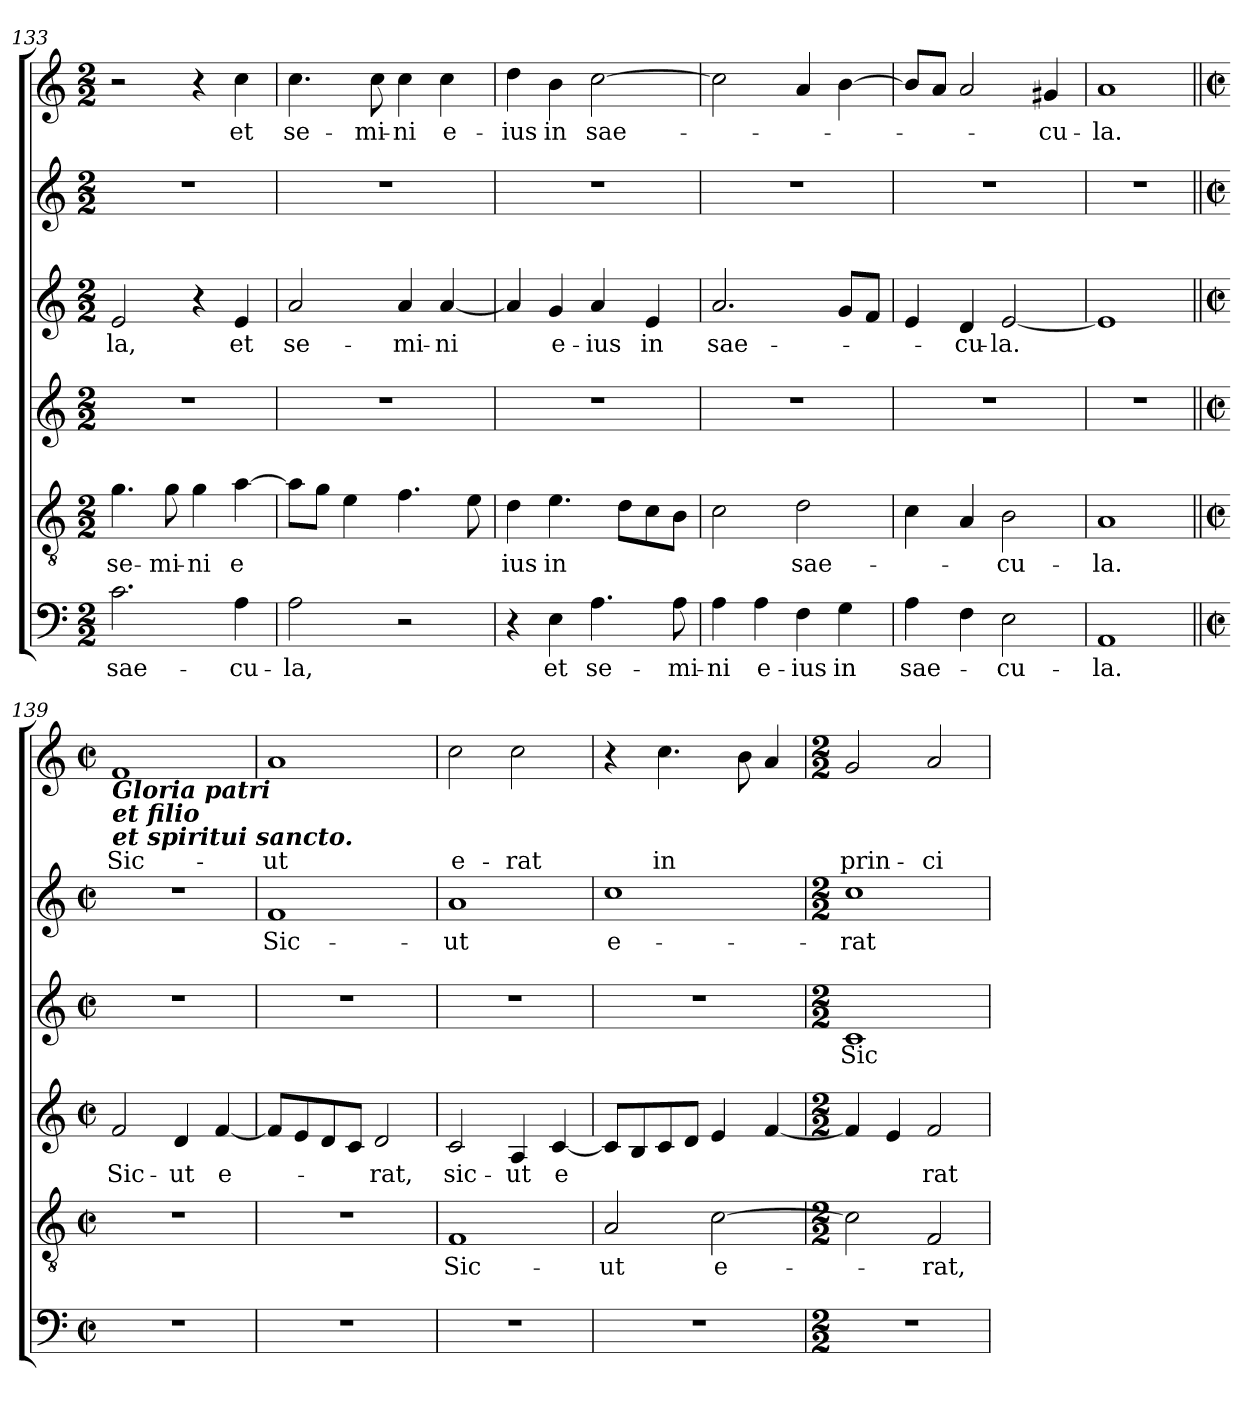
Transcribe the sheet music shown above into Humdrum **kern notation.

**kern	**text	**kern	**text	**kern	**text	**kern	**text	**kern	**text	**kern	**text
*part6	*part6	*part5	*part5	*part4	*part4	*part3	*part3	*part2	*part2	*part1	*part1
*staff6	*staff6	*staff5	*staff5	*staff4	*staff4	*staff3	*staff3	*staff2	*staff2	*staff1	*staff1
*clefF4	*	*clefGv2	*	*clefG2	*	*clefG2	*	*clefG2	*	*clefG2	*
*k[]	*	*k[]	*	*k[]	*	*k[]	*	*k[]	*	*k[]	*
*C:	*	*C:	*	*C:	*	*C:	*	*C:	*	*C:	*
*M2/2	*	*M2/2	*	*M2/2	*	*M2/2	*	*M2/2	*	*M2/2	*
=133	=133	=133	=133	=133	=133	=133	=133	=133	=133	=133	=133
!	!LO:LY:b	!	!LO:LY:b	!	!	!	!LO:LY:b	!	!	!	!
2.c\	sae-	4.g\	se-	1r	.	2e/	-la,	1r	.	2r	.
!	!	!	!LO:LY:b	!	!	!	!	!	!	!	!
.	.	8g\	-mi-	.	.	.	.	.	.	.	.
!	!	!	!LO:LY:b	!	!	!	!	!	!	!	!
.	.	4g\	-ni	.	.	4r	.	.	.	4r	.
!	!LO:LY:b	!	!LO:LY:b	!	!	!	!LO:LY:b	!	!	!	!LO:LY:b
4A\	-cu-	[4a\	e	.	.	4e/	et	.	.	4cc\	et
=134	=134	=134	=134	=134	=134	=134	=134	=134	=134	=134	=134
!	!LO:LY:b	!	!	!	!	!	!LO:LY:b	!	!	!	!LO:LY:b
2A\	-la,	8a\L]	.	1r	.	2a/	se-	1r	.	4.cc\	se-
.	.	8g\J	.	.	.	.	.	.	.	.	.
.	.	4e\	.	.	.	.	.	.	.	.	.
!	!	!	!	!	!	!	!	!	!	!	!LO:LY:b
.	.	.	.	.	.	.	.	.	.	8cc\	-mi-
!	!	!	!	!	!	!	!LO:LY:b	!	!	!	!LO:LY:b
2r	.	4.f\	.	.	.	4a/	-mi-	.	.	4cc\	-ni
!	!	!	!	!	!	!	!LO:LY:b	!	!	!	!LO:LY:b
.	.	.	.	.	.	[4a/	-ni	.	.	4cc\	e-
.	.	8e\	.	.	.	.	.	.	.	.	.
=135	=135	=135	=135	=135	=135	=135	=135	=135	=135	=135	=135
!	!	!	!LO:LY:b	!	!	!	!	!	!	!	!LO:LY:b
4r	.	4d\	ius	1r	.	4a/]	.	1r	.	4dd\	-ius
!	!LO:LY:b	!	!LO:LY:b	!	!	!	!LO:LY:b	!	!	!	!LO:LY:b
4E\	et	4.e\	in	.	.	4g/	e-	.	.	4b\	in
!	!LO:LY:b	!	!	!	!	!	!LO:LY:b	!	!	!	!LO:LY:b
4.A\	se-	.	.	.	.	4a/	-ius	.	.	[2cc\	sae-
.	.	8d\L	.	.	.	.	.	.	.	.	.
!	!	!	!	!	!	!	!LO:LY:b	!	!	!	!
.	.	8c\	.	.	.	4e/	in	.	.	.	.
!	!LO:LY:b	!	!	!	!	!	!	!	!	!	!
8A\	-mi-	8B\J	.	.	.	.	.	.	.	.	.
=136	=136	=136	=136	=136	=136	=136	=136	=136	=136	=136	=136
!	!LO:LY:b	!	!	!	!	!	!LO:LY:b	!	!	!	!
4A\	-ni	2c\	.	1r	.	2.a/	sae-	1r	.	2cc\]	.
!	!LO:LY:b	!	!	!	!	!	!	!	!	!	!
4A\	e-	.	.	.	.	.	.	.	.	.	.
!	!LO:LY:b	!	!LO:LY:b	!	!	!	!	!	!	!	!
4F\	-ius	2d\	sae-	.	.	.	.	.	.	4a/	.
!	!LO:LY:b	!	!	!	!	!	!	!	!	!	!
4G\	in	.	.	.	.	8g/L	.	.	.	[4b\	.
.	.	.	.	.	.	8f/J	.	.	.	.	.
=137	=137	=137	=137	=137	=137	=137	=137	=137	=137	=137	=137
!	!LO:LY:b	!	!	!	!	!	!	!	!	!	!
4A\	sae-	4c\	.	1r	.	4e/	.	1r	.	8b/L]	.
.	.	.	.	.	.	.	.	.	.	8a/J	.
!	!	!	!	!	!	!	!LO:LY:b	!	!	!	!
4F\	.	4A/	.	.	.	4d/	-cu-	.	.	2a/	.
!	!LO:LY:b	!	!LO:LY:b	!	!	!	!LO:LY:b	!	!	!	!
2E\	-cu-	2B\	-cu-	.	.	[2e/	-la.	.	.	.	.
!	!	!	!	!	!	!	!	!	!	!	!LO:LY:b
.	.	.	.	.	.	.	.	.	.	4g#/	-cu-
=138	=138	=138	=138	=138	=138	=138	=138	=138	=138	=138	=138
!	!LO:LY:b	!	!LO:LY:b	!	!	!	!	!	!	!	!LO:LY:b
1AA	-la.	1A	-la.	1r	.	1e]	.	1r	.	1a	-la.
!!LO:PB:g=z
=139||	=139||	=139||	=139||	=139||	=139||	=139||	=139||	=139||	=139||	=139||	=139||
*M2/2	*	*M2/2	*	*M2/2	*	*M2/2	*	*M2/2	*	*M2/2	*
*met(c|)	*	*met(c|)	*	*met(c|)	*	*met(c|)	*	*met(c|)	*	*met(c|)	*
!	!	!	!	!	!	!	!	!	!	!LO:TX:b:Bi:t=Gloria patri \net filio\net spiritui sancto.	!
!	!	!	!	!	!LO:LY:b	!	!	!	!	!	!LO:LY:b
1r	.	1r	.	2f/	Sic-	1r	.	1r	.	1f	Sic-
!	!	!	!	!	!LO:LY:b	!	!	!	!	!	!
.	.	.	.	4d/	-ut	.	.	.	.	.	.
!	!	!	!	!	!LO:LY:b	!	!	!	!	!	!
.	.	.	.	[4f/	e-	.	.	.	.	.	.
=140	=140	=140	=140	=140	=140	=140	=140	=140	=140	=140	=140
!	!	!	!	!	!	!	!	!	!LO:LY:b	!	!LO:LY:b
1r	.	1r	.	8f/L]	.	1r	.	1f	Sic-	1a	-ut
.	.	.	.	8e/	.	.	.	.	.	.	.
.	.	.	.	8d/	.	.	.	.	.	.	.
.	.	.	.	8c/J	.	.	.	.	.	.	.
!	!	!	!	!	!LO:LY:b	!	!	!	!	!	!
.	.	.	.	2d/	-rat,	.	.	.	.	.	.
=141	=141	=141	=141	=141	=141	=141	=141	=141	=141	=141	=141
!	!	!	!LO:LY:b	!	!LO:LY:b	!	!	!	!LO:LY:b	!	!LO:LY:b
1r	.	1F	Sic-	2c/	sic-	1r	.	1a	-ut	2cc\	e-
!	!	!	!	!	!LO:LY:b	!	!	!	!	!	!LO:LY:b
.	.	.	.	4A/	-ut	.	.	.	.	2cc\	-rat
!	!	!	!	!	!LO:LY:b	!	!	!	!	!	!
.	.	.	.	[4c/	e	.	.	.	.	.	.
=142	=142	=142	=142	=142	=142	=142	=142	=142	=142	=142	=142
!	!	!	!LO:LY:b	!	!	!	!	!	!LO:LY:b	!	!
1r	.	2A/	-ut	8c/L]	.	1r	.	1cc	e-	4r	.
.	.	.	.	8B/	.	.	.	.	.	.	.
!	!	!	!	!	!	!	!	!	!	!	!LO:LY:b
.	.	.	.	8c/	.	.	.	.	.	4.cc\	in
.	.	.	.	8d/J	.	.	.	.	.	.	.
!	!	!	!LO:LY:b	!	!	!	!	!	!	!	!
.	.	[2c\	e-	4e/	.	.	.	.	.	.	.
.	.	.	.	.	.	.	.	.	.	8b\	.
.	.	.	.	[4f/	.	.	.	.	.	4a/	.
!!LO:LB:g=z
=143	=143	=143	=143	=143	=143	=143	=143	=143	=143	=143	=143
*M2/2	*	*M2/2	*	*M2/2	*	*M2/2	*	*M2/2	*	*M2/2	*
!	!	!	!	!	!	!	!LO:LY:b	!	!LO:LY:b	!	!LO:LY:b
1r	.	2c\]	.	4f/]	.	1c	Sic-	1cc	-­rat	2g/	prin-
.	.	.	.	4e/	.	.	.	.	.	.	.
!	!	!	!LO:LY:b	!	!LO:LY:b	!	!	!	!	!	!LO:LY:b
.	.	2F/	-rat,	2f/	rat	.	.	.	.	2a/	-ci-
=	=	=	=	=	=	=	=	=	=	=	=
*-	*-	*-	*-	*-	*-	*-	*-	*-	*-	*-	*-
